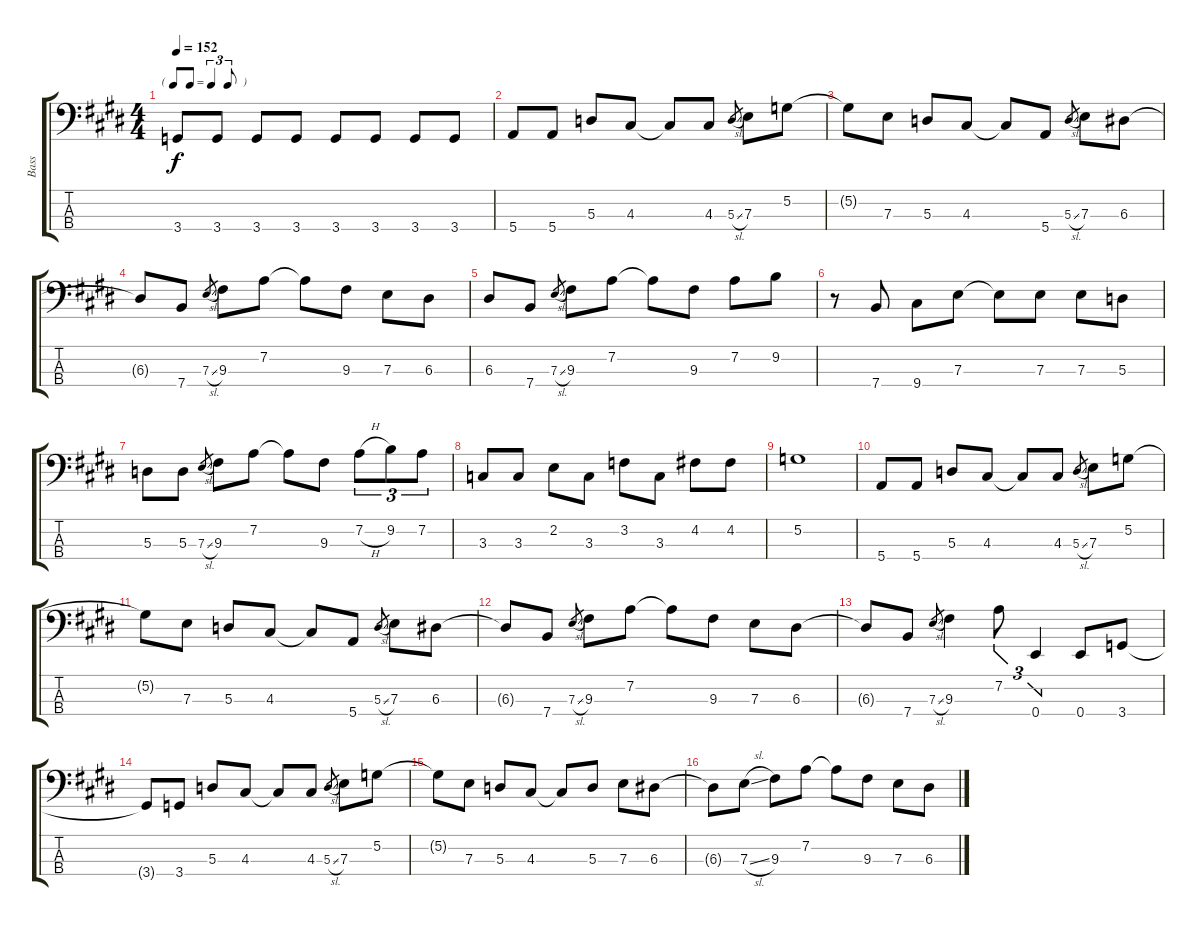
\track ("Bass" "Bass") {instrument electricbasspick}
\staff {score tabs}
\tuning (G2 D2 A1 E1) {hide}
\ts (4 4)
\tf triplet8th
\tempo 152
\clef f4
\ks c#minor
3.4.8{dy f} 3.4.8 3.4.8 3.4.8 3.4.8 3.4.8 3.4.8 3.4.8 |
\ks e
5.4.8 5.4.8 5.3.8 4.3.8 4.3{t}.8 4.3.8 5.3{sl}.8{gr} 7.3.8 5.2.8 |
\ks c#minor
5.2{t}.8 7.3.8 5.3.8 4.3.8 4.3{t}.8 5.4.8 5.3{sl}.8{gr} 7.3.8 6.3.8 |
6.3{t}.8 7.4.8 7.3{sl}.8{gr} 9.3.8 7.2.8 7.2{t}.8 9.3.8 7.3.8 6.3.8 |
6.3.8 7.4.8 7.3{sl}.8{gr} 9.3.8 7.2.8 7.2{t}.8 9.3.8 7.2.8 9.2.8 |
\ks e
r.8 7.4.8 9.4.8 7.3.8 7.3{t}.8 7.3.8 7.3.8 5.3.8 |
\ks c#minor
5.3.8 5.3.8 7.3{sl}.8{gr} 9.3.8 7.2.8 7.2{t}.8 9.3.8 7.2{h}.8{tu (3 2)} 9.2.8{tu (3 2)} 7.2.8{tu (3 2)} |
3.3.8 3.3.8 2.2.8 3.3.8 3.2.8 3.3.8 4.2.8 4.2.8 |
5.2.1 |
\ks e
5.4.8 5.4.8 5.3.8 4.3.8 4.3{t}.8 4.3.8 5.3{sl}.8{gr} 7.3.8 5.2.8 |
\ks c#minor
5.2{t}.8 7.3.8 5.3.8 4.3.8 4.3{t}.8 5.4.8 5.3{sl}.8{gr} 7.3.8 6.3.8 |
6.3{t}.8 7.4.8 7.3{sl}.8{gr} 9.3.8 7.2.8 7.2{t}.8 9.3.8 7.3.8 6.3.8 |
6.3{t}.8 7.4.8 7.3{sl}.8{gr} 9.3.4 7.2.8{tu (3 2)} 0.4.4{tu (3 2)} 0.4.8 3.4.8 |
\ks e
3.4{t}.8 3.4.8 5.3.8 4.3.8 4.3{t}.8 4.3.8 5.3{sl}.8{gr} 7.3.8 5.2.8 |
\ks c#minor
5.2{t}.8 7.3.8 5.3.8 4.3.8 4.3{t}.8 5.3.8 7.3.8 6.3.8 |
6.3{t}.8 7.3{sl}.8 9.3.8 7.2.8 7.2{t}.8 9.3.8 7.3.8 6.3.8
